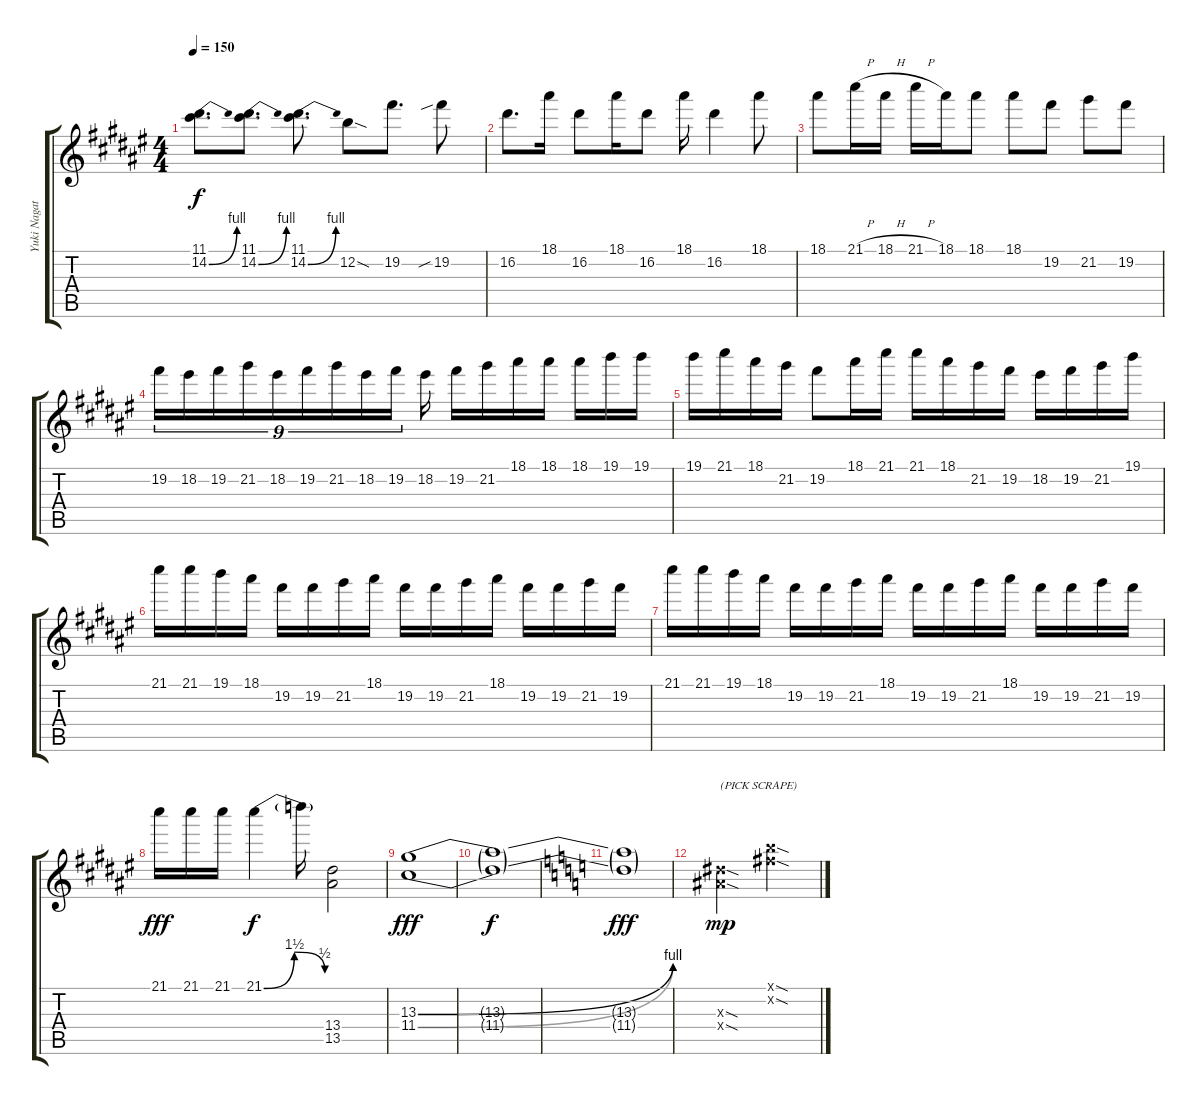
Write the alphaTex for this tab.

\track ("Yuki Nagato (Lead Guitar)" "Yuki Nagat") {instrument overdrivenguitar}
\staff {score tabs}
\tuning (E4 B3 G3 D3 A2 E2) {hide}
\ts (4 4)
\tempo 150
\clef g2
\ks d#minor
(11.1 14.2{be (bend 0 0 60 4)}).8{d dy f} (11.1 14.2{be (bend 0 0 60 4)}).8{d} (11.1 14.2{be (bend 0 0 60 4)}).8{d} 12.2{sod}.8 19.2.8{d} 19.2{sib}.8 |
16.2.8{d} 18.1.16 16.2.8 18.1.16 16.2.8 18.1.16 16.2.4 18.1.8 |
18.1.8 21.1{h}.16 18.1{h}.16 21.1{h}.16 18.1.16 18.1.8 18.1.8 19.2.8 21.2.8 19.2.8 |
19.2.16{tu (9 8)} 18.2.16{tu (9 8)} 19.2.16{tu (9 8)} 21.2.16{tu (9 8)} 18.2.16{tu (9 8)} 19.2.16{tu (9 8)} 21.2.16{tu (9 8)} 18.2.16{tu (9 8)} 19.2.16{tu (9 8)} 18.2.16 19.2.16 21.2.16 18.1.16 18.1.16 18.1.16 19.1.16 19.1.16 |
19.1.16 21.1.16 18.1.16 21.2.16 19.2.8 18.1.16 21.1.16 21.1.16 18.1.16 21.2.16 19.2.16 18.2.16 19.2.16 21.2.16 19.1.16 |
21.1.16 21.1.16 19.1.16 18.1.16 19.2.16 19.2.16 21.2.16 18.1.16 19.2.16 19.2.16 21.2.16 18.1.16 19.2.16 19.2.16 21.2.16 19.2.16 |
21.1.16 21.1.16 19.1.16 18.1.16 19.2.16 19.2.16 21.2.16 18.1.16 19.2.16 19.2.16 21.2.16 18.1.16 19.2.16 19.2.16 21.2.16 19.2.16 |
21.1.16{dy fff} 21.1.16 21.1.16 21.1{be (bendrelease 0 0 30 6 30 6 60 2)}.4{dy f} 21.1{t}.16 (13.4 13.5).2 |
(13.3{be (bend 0 0 60 4)} 11.4{be (bend 0 0 60 4)}).1{dy fff} |
(13.3{t} 11.4{t}).1{dy f} |
\ks c
(13.3{t} 11.4{t}).1{dy fff} |
(8.3{sod x} 8.4{sod x}).2{txt "(PICK SCRAPE)" dy mp} (7.1{sod x} 7.2{sod x}).2
